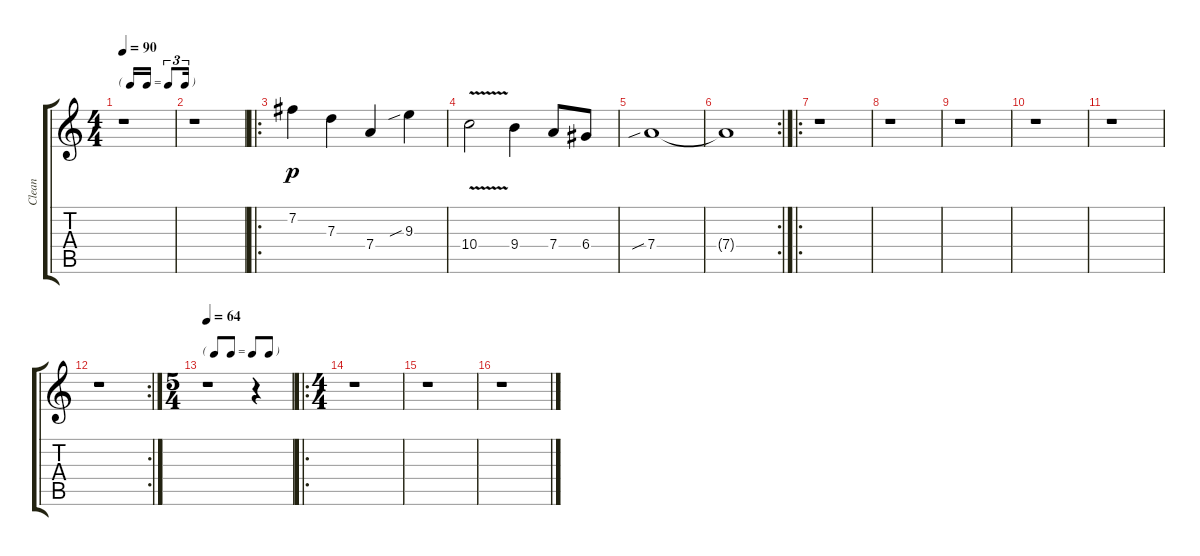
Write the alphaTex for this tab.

\track ("Clean" "Clean") {instrument electricguitarclean}
\staff {score tabs}
\tuning (E4 B3 G3 D3 A2 E2) {hide}
\ts (4 4)
\tf triplet16th
\tempo 90
\clef g2
\ks c
r.1{dy f} |
r.1 |
\ro
7.2.4{dy p} 7.3.4 7.4.4 9.3{sib}.4 |
10.4{v}.2 9.4.4 7.4.8 6.4.8 |
7.4{sib}.1 |
\rc 2
7.4{t}.1 |
\ro
r.1 |
r.1 |
r.1 |
r.1 |
r.1 |
\rc 2
r.1 |
\ts (5 4)
\tf none
\tempo 64
r.1 r.4 |
\ro
\ts (4 4)
r.1 |
r.1 |
r.1
